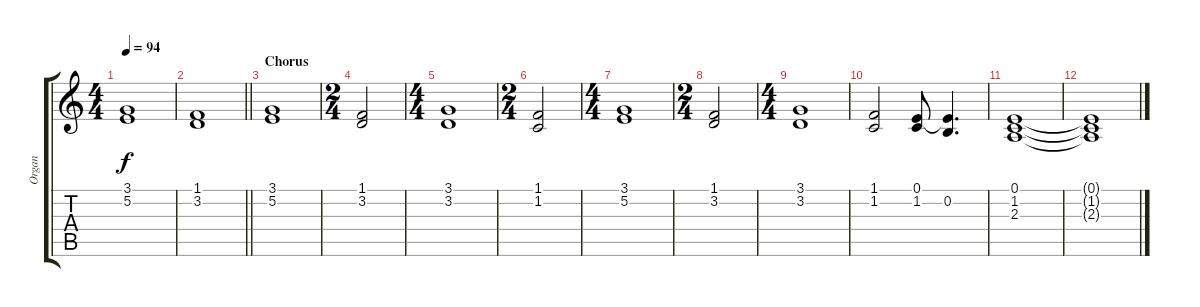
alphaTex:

\track ("Organ" "Organ") {instrument percussiveorgan}
\staff {score tabs}
\tuning (E4 B3 G3 D3 A2 E2) {hide}
\ts (4 4)
\tempo 94
\clef g2
\ks c
(3.1 5.2).1{dy f} |
\barLineRight lightlight
(1.1 3.2).1 |
\section ("" "Chorus")
(3.1 5.2).1 |
\ts (2 4)
(1.1 3.2).2 |
\ts (4 4)
(3.1 3.2).1 |
\ts (2 4)
(1.1 1.2).2 |
\ts (4 4)
(3.1 5.2).1 |
\ts (2 4)
(1.1 3.2).2 |
\ts (4 4)
(3.1 3.2).1 |
(1.1 1.2).2 (0.1 1.2).8 (0.1{t} 0.2).4{d} |
(0.1 1.2 2.3).1 |
(0.1{t} 1.2{t} 2.3{t}).1
